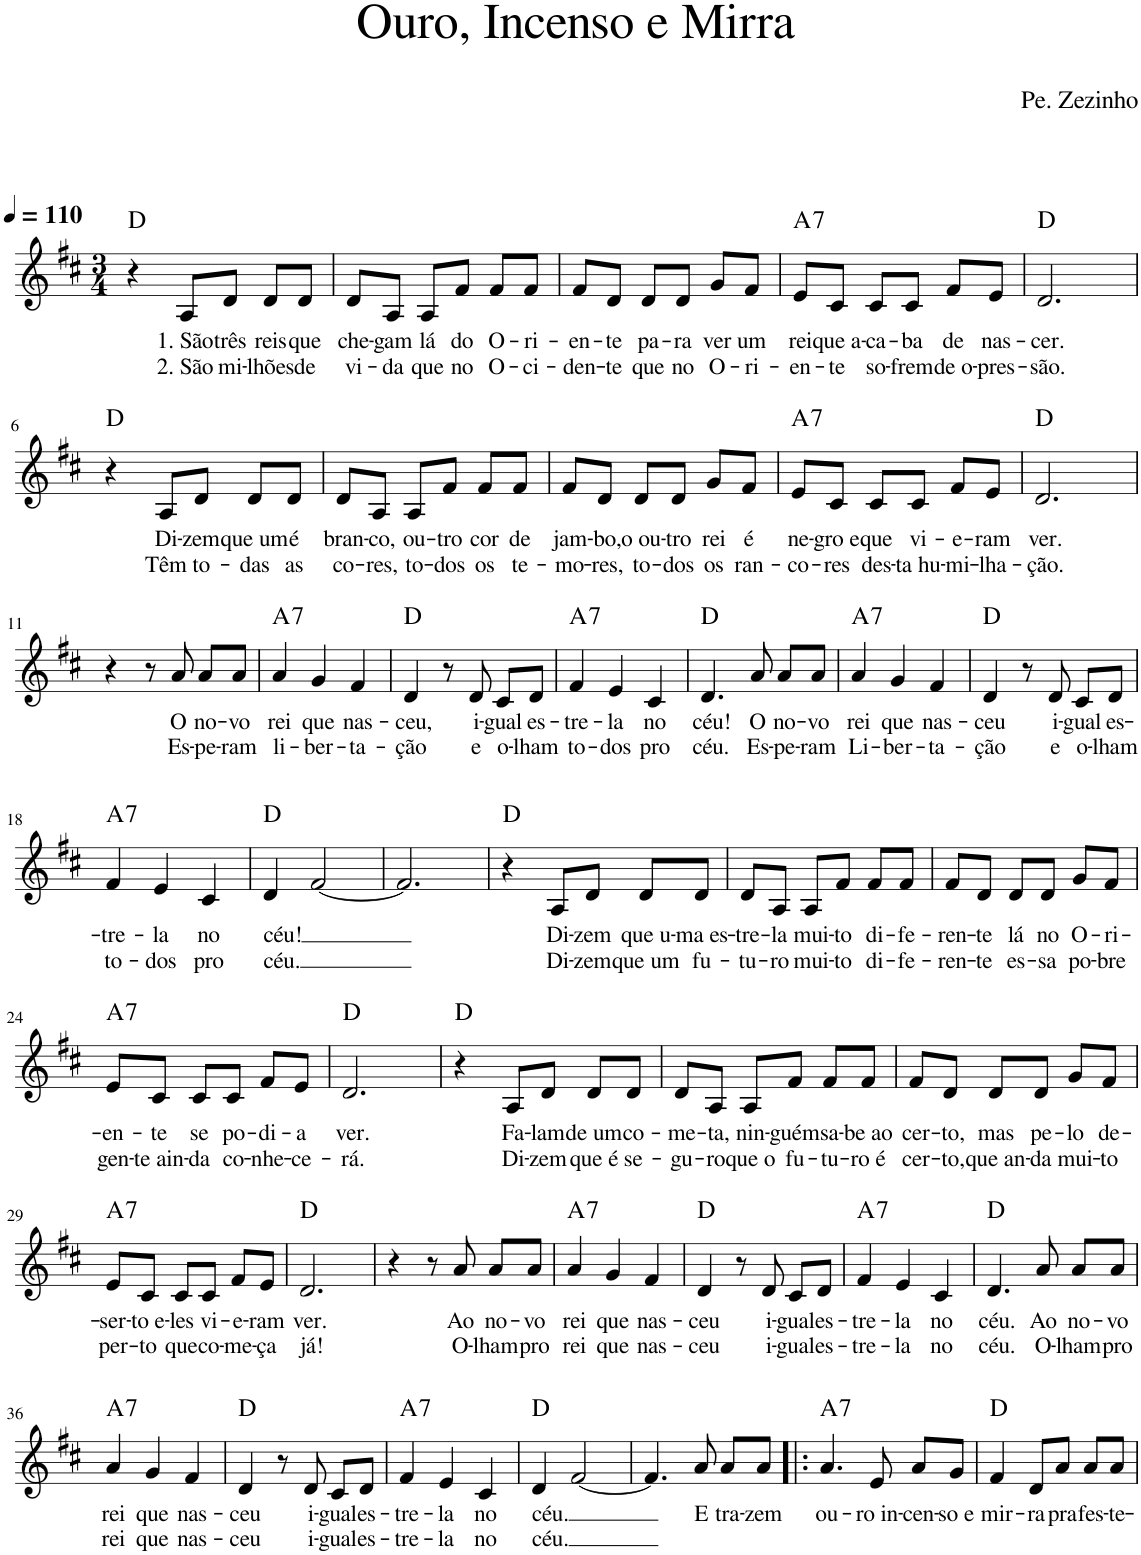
**kern	**text	**text	**harte
*part1	*part1	*part1	*part1
*staff1	*staff1	*staff1	*
*I"Voz	*	*	*
*I'Vo.	*	*	*
*clefG2	*	*	*
*k[f#c#]	*	*	*
*M3/4	*	*	*
*MM110	*	*	*
=1	=1	=1	=1
4r	.	.	D:maj
!	!LO:LY:b	!LO:LY:b	!
8A/L	1. São	2. São	.
!	!LO:LY:b	!LO:LY:b	!
8d/J	três	mi-	.
!	!LO:LY:b	!LO:LY:b	!
8d/L	reis	-lhões	.
!	!LO:LY:b	!LO:LY:b	!
8d/J	que	de	.
=2	=2	=2	=2
!	!LO:LY:b	!LO:LY:b	!
8d/L	che-	vi-	.
!	!LO:LY:b	!LO:LY:b	!
8A/J	-gam	-da	.
!	!LO:LY:b	!LO:LY:b	!
8A/L	lá	que	.
!	!LO:LY:b	!LO:LY:b	!
8f#/J	do	no	.
!	!LO:LY:b	!LO:LY:b	!
8f#/L	O-	O-	.
!	!LO:LY:b	!LO:LY:b	!
8f#/J	-ri-	-ci-	.
=3	=3	=3	=3
!	!LO:LY:b	!LO:LY:b	!
8f#/L	-en-	-den-	.
!	!LO:LY:b	!LO:LY:b	!
8d/J	-te	-te	.
!	!LO:LY:b	!LO:LY:b	!
8d/L	pa-	que	.
!	!LO:LY:b	!LO:LY:b	!
8d/J	-ra	no	.
!	!LO:LY:b	!LO:LY:b	!
8g/L	ver	O-	.
!	!LO:LY:b	!LO:LY:b	!
8f#/J	um	-ri-	.
=4	=4	=4	=4
!	!LO:LY:b	!LO:LY:b	!LO:H:kt=7
8e/L	rei	-en-	A:7
!	!LO:LY:b	!LO:LY:b	!
8c#/J	que a-	-te	.
!	!LO:LY:b	!LO:LY:b	!
8c#/L	-ca-	so-	.
!	!LO:LY:b	!LO:LY:b	!
8c#/J	-ba	-frem	.
!	!LO:LY:b	!LO:LY:b	!
8f#/L	de	de o-	.
!	!LO:LY:b	!LO:LY:b	!
8e/J	nas-	-pres-	.
=5	=5	=5	=5
!	!LO:LY:b	!LO:LY:b	!
2.d/	-cer.	-são.	D:maj
!!LO:LB:g=z
=6	=6	=6	=6
4r	.	.	D:maj
!	!LO:LY:b	!LO:LY:b	!
8A/L	Di-	Têm	.
!	!LO:LY:b	!LO:LY:b	!
8d/J	-zem	to-	.
!	!LO:LY:b	!LO:LY:b	!
8d/L	que um	-das	.
!	!LO:LY:b	!LO:LY:b	!
8d/J	é	as	.
=7	=7	=7	=7
!	!LO:LY:b	!LO:LY:b	!
8d/L	bran-	co-	.
!	!LO:LY:b	!LO:LY:b	!
8A/J	-co,	-res,	.
!	!LO:LY:b	!LO:LY:b	!
8A/L	ou-	to-	.
!	!LO:LY:b	!LO:LY:b	!
8f#/J	-tro	-dos	.
!	!LO:LY:b	!LO:LY:b	!
8f#/L	cor	os	.
!	!LO:LY:b	!LO:LY:b	!
8f#/J	de	te-	.
=8	=8	=8	=8
!	!LO:LY:b	!LO:LY:b	!
8f#/L	jam-	-mo-	.
!	!LO:LY:b	!LO:LY:b	!
8d/J	-bo,	-res,	.
!	!LO:LY:b	!LO:LY:b	!
8d/L	o ou-	to-	.
!	!LO:LY:b	!LO:LY:b	!
8d/J	-tro	-dos	.
!	!LO:LY:b	!LO:LY:b	!
8g/L	rei	os	.
!	!LO:LY:b	!LO:LY:b	!
8f#/J	é	ran-	.
=9	=9	=9	=9
!	!LO:LY:b	!LO:LY:b	!LO:H:kt=7
8e/L	ne-	-co-	A:7
!	!LO:LY:b	!LO:LY:b	!
8c#/J	-gro e	-res	.
!	!LO:LY:b	!LO:LY:b	!
8c#/L	que	des-	.
!	!LO:LY:b	!LO:LY:b	!
8c#/J	vi-	-ta hu-	.
!	!LO:LY:b	!LO:LY:b	!
8f#/L	-e-	-mi-	.
!	!LO:LY:b	!LO:LY:b	!
8e/J	-ram	-lha-	.
=10	=10	=10	=10
!	!LO:LY:b	!LO:LY:b	!
2.d/	ver.	-ção.	D:maj
!!LO:LB:g=z
=11	=11	=11	=11
4r	.	.	.
8r	.	.	.
!	!LO:LY:b	!LO:LY:b	!
8a/	O	Es-	.
!	!LO:LY:b	!LO:LY:b	!
8a/L	no-	-pe-	.
!	!LO:LY:b	!LO:LY:b	!
8a/J	-vo	-ram	.
=12	=12	=12	=12
!	!LO:LY:b	!LO:LY:b	!LO:H:kt=7
4a/	rei	li-	A:7
!	!LO:LY:b	!LO:LY:b	!
4g/	que	-ber-	.
!	!LO:LY:b	!LO:LY:b	!
4f#/	nas-	-ta-	.
=13	=13	=13	=13
!	!LO:LY:b	!LO:LY:b	!
4d/	-ceu,	-ção	D:maj
8r	.	.	.
!	!LO:LY:b	!LO:LY:b	!
8d/	i-	e	.
!	!LO:LY:b	!LO:LY:b	!
8c#/L	-gual	o-	.
!	!LO:LY:b	!LO:LY:b	!
8d/J	es-	-lham	.
=14	=14	=14	=14
!	!LO:LY:b	!LO:LY:b	!LO:H:kt=7
4f#/	-tre-	to-	A:7
!	!LO:LY:b	!LO:LY:b	!
4e/	-la	-dos	.
!	!LO:LY:b	!LO:LY:b	!
4c#/	no	pro	.
=15	=15	=15	=15
!	!LO:LY:b	!LO:LY:b	!
4.d/	céu!	céu.	D:maj
!	!LO:LY:b	!LO:LY:b	!
8a/	O	Es-	.
!	!LO:LY:b	!LO:LY:b	!
8a/L	no-	-pe-	.
!	!LO:LY:b	!LO:LY:b	!
8a/J	-vo	-ram	.
=16	=16	=16	=16
!	!LO:LY:b	!LO:LY:b	!LO:H:kt=7
4a/	rei	Li-	A:7
!	!LO:LY:b	!LO:LY:b	!
4g/	que	-ber-	.
!	!LO:LY:b	!LO:LY:b	!
4f#/	nas-	-ta-	.
=17	=17	=17	=17
!	!LO:LY:b	!LO:LY:b	!
4d/	-ceu	-ção	D:maj
8r	.	.	.
!	!LO:LY:b	!LO:LY:b	!
8d/	i-	e	.
!	!LO:LY:b	!LO:LY:b	!
8c#/L	-gual	o-	.
!	!LO:LY:b	!LO:LY:b	!
8d/J	es-	-lham	.
!!LO:LB:g=z
=18	=18	=18	=18
!	!LO:LY:b	!LO:LY:b	!LO:H:kt=7
4f#/	-tre-	to-	A:7
!	!LO:LY:b	!LO:LY:b	!
4e/	-la	-dos	.
!	!LO:LY:b	!LO:LY:b	!
4c#/	no	pro	.
=19	=19	=19	=19
!	!LO:LY:b	!LO:LY:b	!
4d/	-céu!	céu.	D:maj
[2f#/	.	.	.
=20	=20	=20	=20
2.f#/]	.	.	.
=21	=21	=21	=21
4r	.	.	D:maj
!	!LO:LY:b	!LO:LY:b	!
8A/L	Di-	Di-	.
!	!LO:LY:b	!LO:LY:b	!
8d/J	-zem	-zem	.
!	!LO:LY:b	!LO:LY:b	!
8d/L	que u-	que um	.
!	!LO:LY:b	!LO:LY:b	!
8d/J	-ma es-	fu-	.
=22	=22	=22	=22
!	!LO:LY:b	!LO:LY:b	!
8d/L	-tre-	-tu-	.
!	!LO:LY:b	!LO:LY:b	!
8A/J	-la	-ro	.
!	!LO:LY:b	!LO:LY:b	!
8A/L	mui-	mui-	.
!	!LO:LY:b	!LO:LY:b	!
8f#/J	-to	-to	.
!	!LO:LY:b	!LO:LY:b	!
8f#/L	di-	di-	.
!	!LO:LY:b	!LO:LY:b	!
8f#/J	-fe-	-fe-	.
=23	=23	=23	=23
!	!LO:LY:b	!LO:LY:b	!
8f#/L	-ren-	-ren-	.
!	!LO:LY:b	!LO:LY:b	!
8d/J	-te	-te	.
!	!LO:LY:b	!LO:LY:b	!
8d/L	lá	es-	.
!	!LO:LY:b	!LO:LY:b	!
8d/J	no	-sa	.
!	!LO:LY:b	!LO:LY:b	!
8g/L	O-	po-	.
!	!LO:LY:b	!LO:LY:b	!
8f#/J	-ri-	-bre	.
!!LO:LB:g=z
=24	=24	=24	=24
!	!LO:LY:b	!LO:LY:b	!LO:H:kt=7
8e/L	-en-	gen-	A:7
!	!LO:LY:b	!LO:LY:b	!
8c#/J	-te	-te ain-	.
!	!LO:LY:b	!LO:LY:b	!
8c#/L	se	-da	.
!	!LO:LY:b	!LO:LY:b	!
8c#/J	po-	co-	.
!	!LO:LY:b	!LO:LY:b	!
8f#/L	-di-	-nhe-	.
!	!LO:LY:b	!LO:LY:b	!
8e/J	-a	-ce-	.
=25	=25	=25	=25
!	!LO:LY:b	!LO:LY:b	!
2.d/	ver.	-rá.	D:maj
=26	=26	=26	=26
4r	.	.	D:maj
!	!LO:LY:b	!LO:LY:b	!
8A/L	Fa-	Di-	.
!	!LO:LY:b	!LO:LY:b	!
8d/J	-lam	-zem	.
!	!LO:LY:b	!LO:LY:b	!
8d/L	de um	que é	.
!	!LO:LY:b	!LO:LY:b	!
8d/J	co-	se-	.
=27	=27	=27	=27
!	!LO:LY:b	!LO:LY:b	!
8d/L	-me-	-gu-	.
!	!LO:LY:b	!LO:LY:b	!
8A/J	-ta,	-ro	.
!	!LO:LY:b	!LO:LY:b	!
8A/L	nin-	que o	.
!	!LO:LY:b	!LO:LY:b	!
8f#/J	-guém	fu-	.
!	!LO:LY:b	!LO:LY:b	!
8f#/L	sa-	-tu-	.
!	!LO:LY:b	!LO:LY:b	!
8f#/J	-be ao	-ro é	.
=28	=28	=28	=28
!	!LO:LY:b	!LO:LY:b	!
8f#/L	cer-	cer-	.
!	!LO:LY:b	!LO:LY:b	!
8d/J	-to,	-to,	.
!	!LO:LY:b	!LO:LY:b	!
8d/L	mas	que an-	.
!	!LO:LY:b	!LO:LY:b	!
8d/J	pe-	-da	.
!	!LO:LY:b	!LO:LY:b	!
8g/L	-lo	mui-	.
!	!LO:LY:b	!LO:LY:b	!
8f#/J	de-	-to	.
!!LO:LB:g=z
=29	=29	=29	=29
!	!LO:LY:b	!LO:LY:b	!LO:H:kt=7
8e/L	-ser-	per-	A:7
!	!LO:LY:b	!LO:LY:b	!
8c#/J	-to e-	-to	.
!	!LO:LY:b	!LO:LY:b	!
8c#/L	-les	que	.
!	!LO:LY:b	!LO:LY:b	!
8c#/J	vi-	co-	.
!	!LO:LY:b	!LO:LY:b	!
8f#/L	-e-	-me-	.
!	!LO:LY:b	!LO:LY:b	!
8e/J	-ram	-ça	.
=30	=30	=30	=30
!	!LO:LY:b	!LO:LY:b	!
2.d/	ver.	já!	D:maj
=31	=31	=31	=31
4r	.	.	.
8r	.	.	.
!	!LO:LY:b	!LO:LY:b	!
8a/	Ao	O-	.
!	!LO:LY:b	!LO:LY:b	!
8a/L	no-	-lham	.
!	!LO:LY:b	!LO:LY:b	!
8a/J	-vo	pro	.
=32	=32	=32	=32
!	!LO:LY:b	!LO:LY:b	!LO:H:kt=7
4a/	rei	rei	A:7
!	!LO:LY:b	!LO:LY:b	!
4g/	que	que	.
!	!LO:LY:b	!LO:LY:b	!
4f#/	nas-	nas-	.
=33	=33	=33	=33
!	!LO:LY:b	!LO:LY:b	!
4d/	-ceu	-ceu	D:maj
8r	.	.	.
!	!LO:LY:b	!LO:LY:b	!
8d/	i-	i-	.
!	!LO:LY:b	!LO:LY:b	!
8c#/L	-gual	-gual	.
!	!LO:LY:b	!LO:LY:b	!
8d/J	es-	es-	.
=34	=34	=34	=34
!	!LO:LY:b	!LO:LY:b	!LO:H:kt=7
4f#/	-tre-	-tre-	A:7
!	!LO:LY:b	!LO:LY:b	!
4e/	-la	-la	.
!	!LO:LY:b	!LO:LY:b	!
4c#/	no	no	.
=35	=35	=35	=35
!	!LO:LY:b	!LO:LY:b	!
4.d/	céu.	céu.	D:maj
!	!LO:LY:b	!LO:LY:b	!
8a/	Ao	O-	.
!	!LO:LY:b	!LO:LY:b	!
8a/L	no-	-lham	.
!	!LO:LY:b	!LO:LY:b	!
8a/J	-vo	pro	.
!!LO:LB:g=z
=36	=36	=36	=36
!	!LO:LY:b	!LO:LY:b	!LO:H:kt=7
4a/	rei	rei	A:7
!	!LO:LY:b	!LO:LY:b	!
4g/	que	que	.
!	!LO:LY:b	!LO:LY:b	!
4f#/	nas-	nas-	.
=37	=37	=37	=37
!	!LO:LY:b	!LO:LY:b	!
4d/	-ceu	-ceu	D:maj
8r	.	.	.
!	!LO:LY:b	!LO:LY:b	!
8d/	i-	i-	.
!	!LO:LY:b	!LO:LY:b	!
8c#/L	-gual	-gual	.
!	!LO:LY:b	!LO:LY:b	!
8d/J	es-	es-	.
=38	=38	=38	=38
!	!LO:LY:b	!LO:LY:b	!LO:H:kt=7
4f#/	-tre-	-tre-	A:7
!	!LO:LY:b	!LO:LY:b	!
4e/	-la	-la	.
!	!LO:LY:b	!LO:LY:b	!
4c#/	no	no	.
=39	=39	=39	=39
!	!LO:LY:b	!LO:LY:b	!
4d/	céu.	céu.	D:maj
[2f#/	.	.	.
=40	=40	=40	=40
4.f#/]	.	.	.
!	!LO:LY:b	!	!
8a/	E	.	.
!	!LO:LY:b	!	!
8a/L	tra-	.	.
!	!LO:LY:b	!	!
8a/J	-zem	.	.
=41!|:	=41!|:	=41!|:	=41!|:
!	!LO:LY:b	!	!LO:H:kt=7
4.a/	ou-	.	A:7
!	!LO:LY:b	!	!
8e/	-ro in-	.	.
!	!LO:LY:b	!	!
8a/L	-cen-	.	.
!	!LO:LY:b	!	!
8g/J	-so e	.	.
=42	=42	=42	=42
!	!LO:LY:b	!	!
4f#/	mir-	.	D:maj
!	!LO:LY:b	!	!
8d/L	-ra	.	.
!	!LO:LY:b	!	!
8a/J	pra	.	.
!	!LO:LY:b	!	!
8a/L	fes-	.	.
!	!LO:LY:b	!	!
8a/J	-te-	.	.
=	=	=	=
*-	*-	*-	*-
